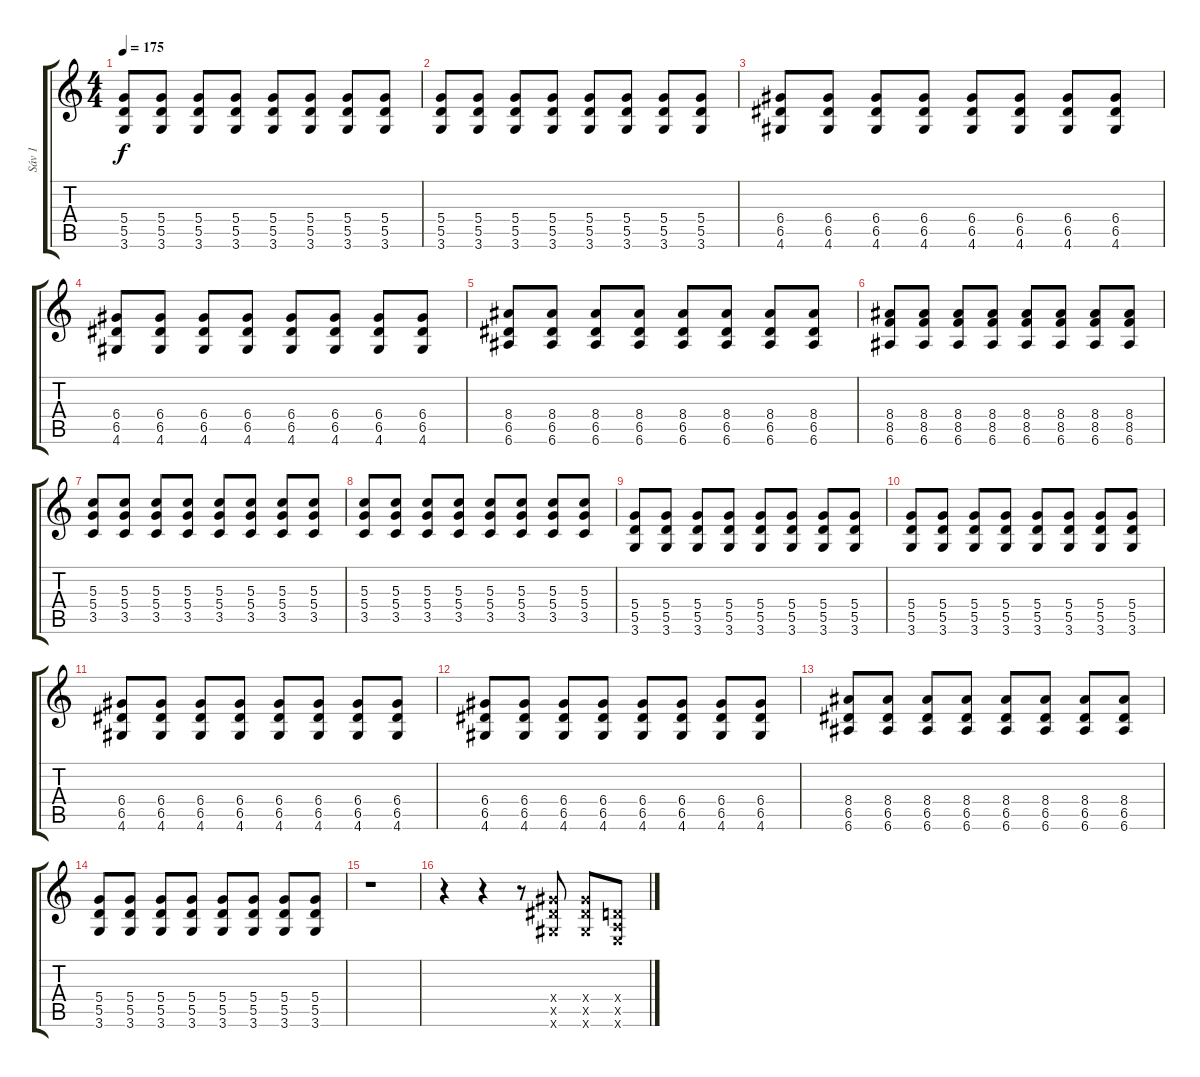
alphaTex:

\track ("Sáv 1" "Sáv 1") {instrument distortionguitar}
\staff {score tabs}
\tuning (E4 B3 G3 D3 A2 E2) {hide}
\ts (4 4)
\tempo 175
\clef g2
\ks c
(5.4 5.5 3.6).8{dy f} (5.4 5.5 3.6).8 (5.4 5.5 3.6).8 (5.4 5.5 3.6).8 (5.4 5.5 3.6).8 (5.4 5.5 3.6).8 (5.4 5.5 3.6).8 (5.4 5.5 3.6).8 |
(5.4 5.5 3.6).8 (5.4 5.5 3.6).8 (5.4 5.5 3.6).8 (5.4 5.5 3.6).8 (5.4 5.5 3.6).8 (5.4 5.5 3.6).8 (5.4 5.5 3.6).8 (5.4 5.5 3.6).8 |
(6.4 6.5 4.6).8 (6.4 6.5 4.6).8 (6.4 6.5 4.6).8 (6.4 6.5 4.6).8 (6.4 6.5 4.6).8 (6.4 6.5 4.6).8 (6.4 6.5 4.6).8 (6.4 6.5 4.6).8 |
(6.4 6.5 4.6).8 (6.4 6.5 4.6).8 (6.4 6.5 4.6).8 (6.4 6.5 4.6).8 (6.4 6.5 4.6).8 (6.4 6.5 4.6).8 (6.4 6.5 4.6).8 (6.4 6.5 4.6).8 |
(8.4 6.5 6.6).8 (8.4 6.5 6.6).8 (8.4 6.5 6.6).8 (8.4 6.5 6.6).8 (8.4 6.5 6.6).8 (8.4 6.5 6.6).8 (8.4 6.5 6.6).8 (8.4 6.5 6.6).8 |
(8.4 8.5 6.6).8 (8.4 8.5 6.6).8 (8.4 8.5 6.6).8 (8.4 8.5 6.6).8 (8.4 8.5 6.6).8 (8.4 8.5 6.6).8 (8.4 8.5 6.6).8 (8.4 8.5 6.6).8 |
(5.3 5.4 3.5).8 (5.3 5.4 3.5).8 (5.3 5.4 3.5).8 (5.3 5.4 3.5).8 (5.3 5.4 3.5).8 (5.3 5.4 3.5).8 (5.3 5.4 3.5).8 (5.3 5.4 3.5).8 |
(5.3 5.4 3.5).8 (5.3 5.4 3.5).8 (5.3 5.4 3.5).8 (5.3 5.4 3.5).8 (5.3 5.4 3.5).8 (5.3 5.4 3.5).8 (5.3 5.4 3.5).8 (5.3 5.4 3.5).8 |
(5.4 5.5 3.6).8 (5.4 5.5 3.6).8 (5.4 5.5 3.6).8 (5.4 5.5 3.6).8 (5.4 5.5 3.6).8 (5.4 5.5 3.6).8 (5.4 5.5 3.6).8 (5.4 5.5 3.6).8 |
(5.4 5.5 3.6).8 (5.4 5.5 3.6).8 (5.4 5.5 3.6).8 (5.4 5.5 3.6).8 (5.4 5.5 3.6).8 (5.4 5.5 3.6).8 (5.4 5.5 3.6).8 (5.4 5.5 3.6).8 |
(6.4 6.5 4.6).8 (6.4 6.5 4.6).8 (6.4 6.5 4.6).8 (6.4 6.5 4.6).8 (6.4 6.5 4.6).8 (6.4 6.5 4.6).8 (6.4 6.5 4.6).8 (6.4 6.5 4.6).8 |
(6.4 6.5 4.6).8 (6.4 6.5 4.6).8 (6.4 6.5 4.6).8 (6.4 6.5 4.6).8 (6.4 6.5 4.6).8 (6.4 6.5 4.6).8 (6.4 6.5 4.6).8 (6.4 6.5 4.6).8 |
(8.4 6.5 6.6).8 (8.4 6.5 6.6).8 (8.4 6.5 6.6).8 (8.4 6.5 6.6).8 (8.4 6.5 6.6).8 (8.4 6.5 6.6).8 (8.4 6.5 6.6).8 (8.4 6.5 6.6).8 |
(5.4 5.5 3.6).8 (5.4 5.5 3.6).8 (5.4 5.5 3.6).8 (5.4 5.5 3.6).8 (5.4 5.5 3.6).8 (5.4 5.5 3.6).8 (5.4 5.5 3.6).8 (5.4 5.5 3.6).8 |
r.1 |
r.4 r.4 r.8 (6.4{x} 6.5{x} 4.6{x}).8 (6.4{x} 6.5{x} 4.6{x}).8 (0.4{x} 0.5{x} 0.6{x}).8
